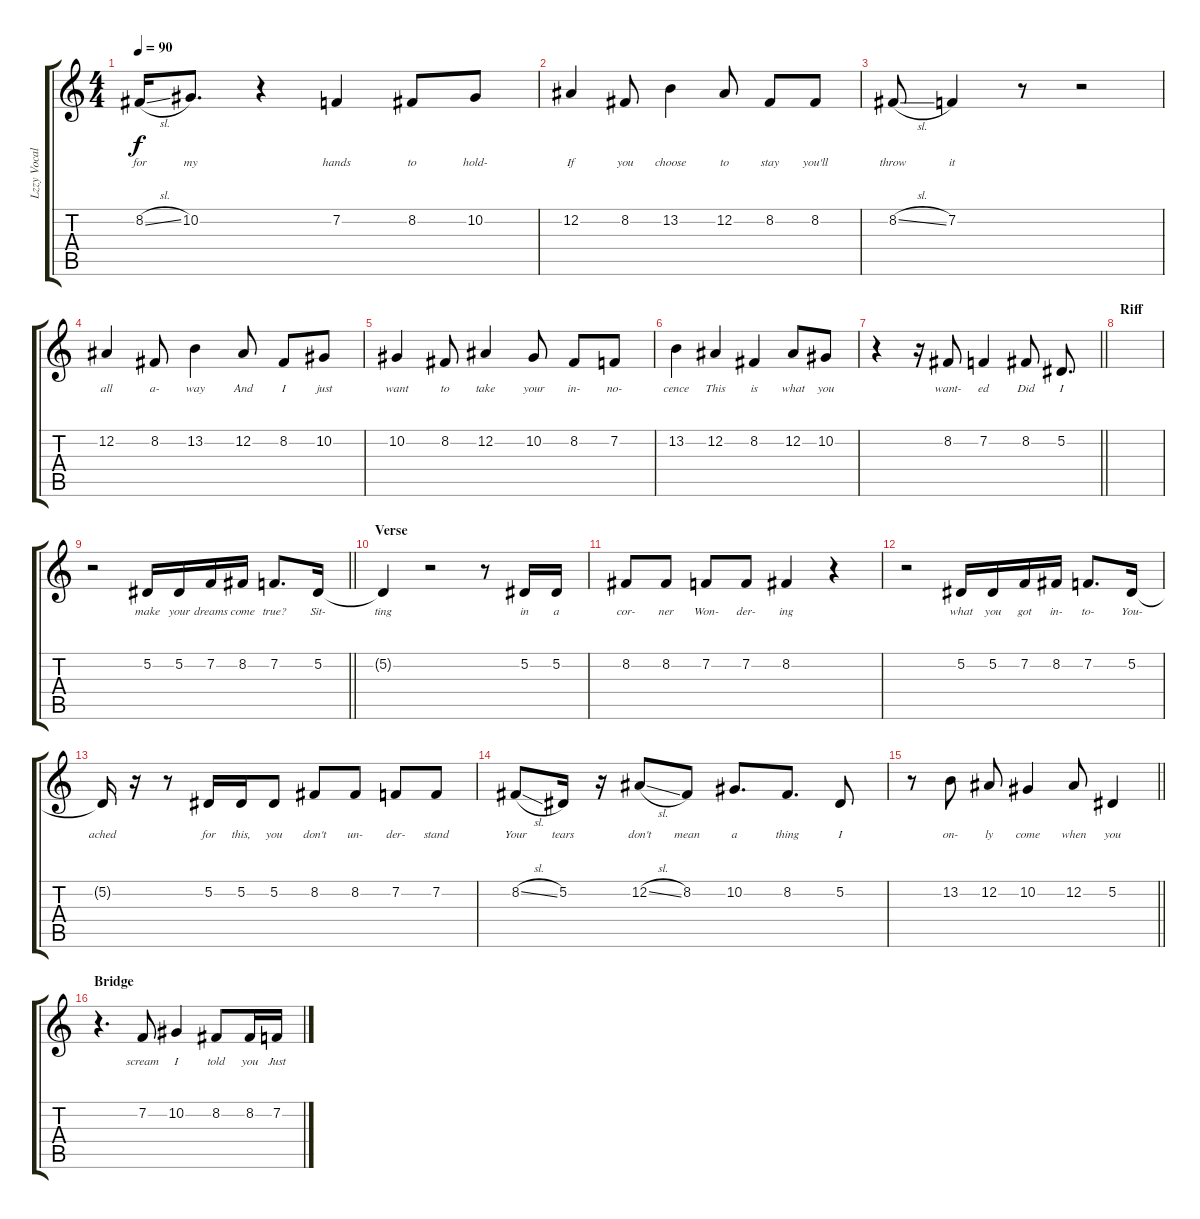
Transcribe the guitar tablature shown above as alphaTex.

\track ("Lzzy Vocals" "Lzzy Vocal") {instrument sopranosax}
\staff {score tabs}
\tuning (Eb4 Bb3 Gb3 Db3 Ab2 Db2) {hide}
\ts (4 4)
\tempo 90
\clef g2
\ks c
8.2{sl}.16{lyrics (0 "for") lyrics (1 "") lyrics (2 "") lyrics (3 "") lyrics (4 "") dy f} 10.2.8{d lyrics (0 "my") lyrics (1 "") lyrics (2 "") lyrics (3 "") lyrics (4 "")} r.4 7.2.4{lyrics (0 "hands") lyrics (1 "") lyrics (2 "") lyrics (3 "") lyrics (4 "")} 8.2.8{lyrics (0 "to") lyrics (1 "") lyrics (2 "") lyrics (3 "") lyrics (4 "")} 10.2.8{lyrics (0 "hold-") lyrics (1 "") lyrics (2 "") lyrics (3 "") lyrics (4 "")} |
12.2.4{lyrics (0 "If") lyrics (1 "") lyrics (2 "") lyrics (3 "") lyrics (4 "")} 8.2.8{lyrics (0 "you") lyrics (1 "") lyrics (2 "") lyrics (3 "") lyrics (4 "")} 13.2.4{lyrics (0 "choose") lyrics (1 "") lyrics (2 "") lyrics (3 "") lyrics (4 "")} 12.2.8{lyrics (0 "to") lyrics (1 "") lyrics (2 "") lyrics (3 "") lyrics (4 "")} 8.2.8{lyrics (0 "stay") lyrics (1 "") lyrics (2 "") lyrics (3 "") lyrics (4 "")} 8.2.8{lyrics (0 "you'll") lyrics (1 "") lyrics (2 "") lyrics (3 "") lyrics (4 "")} |
8.2{sl}.8{lyrics (0 "throw") lyrics (1 "") lyrics (2 "") lyrics (3 "") lyrics (4 "")} 7.2.4{lyrics (0 "it") lyrics (1 "") lyrics (2 "") lyrics (3 "") lyrics (4 "")} r.8 r.2 |
12.2.4{lyrics (0 "all") lyrics (1 "") lyrics (2 "") lyrics (3 "") lyrics (4 "")} 8.2.8{lyrics (0 "a-") lyrics (1 "") lyrics (2 "") lyrics (3 "") lyrics (4 "")} 13.2.4{lyrics (0 "way") lyrics (1 "") lyrics (2 "") lyrics (3 "") lyrics (4 "")} 12.2.8{lyrics (0 "And") lyrics (1 "") lyrics (2 "") lyrics (3 "") lyrics (4 "")} 8.2.8{lyrics (0 "I") lyrics (1 "") lyrics (2 "") lyrics (3 "") lyrics (4 "")} 10.2.8{lyrics (0 "just") lyrics (1 "") lyrics (2 "") lyrics (3 "") lyrics (4 "")} |
10.2.4{lyrics (0 "want") lyrics (1 "") lyrics (2 "") lyrics (3 "") lyrics (4 "")} 8.2.8{lyrics (0 "to") lyrics (1 "") lyrics (2 "") lyrics (3 "") lyrics (4 "")} 12.2.4{lyrics (0 "take") lyrics (1 "") lyrics (2 "") lyrics (3 "") lyrics (4 "")} 10.2.8{lyrics (0 "your") lyrics (1 "") lyrics (2 "") lyrics (3 "") lyrics (4 "")} 8.2.8{lyrics (0 "in-") lyrics (1 "") lyrics (2 "") lyrics (3 "") lyrics (4 "")} 7.2.8{lyrics (0 "no-") lyrics (1 "") lyrics (2 "") lyrics (3 "") lyrics (4 "")} |
13.2.4{lyrics (0 "cence") lyrics (1 "") lyrics (2 "") lyrics (3 "") lyrics (4 "")} 12.2.4{lyrics (0 "This") lyrics (1 "") lyrics (2 "") lyrics (3 "") lyrics (4 "")} 8.2.4{lyrics (0 "is") lyrics (1 "") lyrics (2 "") lyrics (3 "") lyrics (4 "")} 12.2.8{lyrics (0 "what") lyrics (1 "") lyrics (2 "") lyrics (3 "") lyrics (4 "")} 10.2.8{lyrics (0 "you") lyrics (1 "") lyrics (2 "") lyrics (3 "") lyrics (4 "")} |
\barLineRight lightlight
r.4 r.16 8.2.8{lyrics (0 "want-") lyrics (1 "") lyrics (2 "") lyrics (3 "") lyrics (4 "")} 7.2.4{lyrics (0 "ed") lyrics (1 "") lyrics (2 "") lyrics (3 "") lyrics (4 "")} 8.2.8{lyrics (0 "Did") lyrics (1 "") lyrics (2 "") lyrics (3 "") lyrics (4 "")} 5.2.8{d lyrics (0 "I") lyrics (1 "") lyrics (2 "") lyrics (3 "") lyrics (4 "")} |
\section ("" "Riff")
|
\barLineRight lightlight
r.2 5.2.16{lyrics (0 "make") lyrics (1 "") lyrics (2 "") lyrics (3 "") lyrics (4 "")} 5.2.16{lyrics (0 "your") lyrics (1 "") lyrics (2 "") lyrics (3 "") lyrics (4 "")} 7.2.16{lyrics (0 "dreams") lyrics (1 "") lyrics (2 "") lyrics (3 "") lyrics (4 "")} 8.2.16{lyrics (0 "come") lyrics (1 "") lyrics (2 "") lyrics (3 "") lyrics (4 "")} 7.2.8{d lyrics (0 "true?") lyrics (1 "") lyrics (2 "") lyrics (3 "") lyrics (4 "")} 5.2.16{lyrics (0 "Sit-") lyrics (1 "") lyrics (2 "") lyrics (3 "") lyrics (4 "")} |
\section ("" "Verse")
5.2{t}.4{lyrics (0 "ting") lyrics (1 "") lyrics (2 "") lyrics (3 "") lyrics (4 "")} r.2 r.8 5.2.16{lyrics (0 "in") lyrics (1 "") lyrics (2 "") lyrics (3 "") lyrics (4 "")} 5.2.16{lyrics (0 "a") lyrics (1 "") lyrics (2 "") lyrics (3 "") lyrics (4 "")} |
8.2.8{lyrics (0 "cor-") lyrics (1 "") lyrics (2 "") lyrics (3 "") lyrics (4 "")} 8.2.8{lyrics (0 "ner") lyrics (1 "") lyrics (2 "") lyrics (3 "") lyrics (4 "")} 7.2.8{lyrics (0 "Won-") lyrics (1 "") lyrics (2 "") lyrics (3 "") lyrics (4 "")} 7.2.8{lyrics (0 "der-") lyrics (1 "") lyrics (2 "") lyrics (3 "") lyrics (4 "")} 8.2.4{lyrics (0 "ing") lyrics (1 "") lyrics (2 "") lyrics (3 "") lyrics (4 "")} r.4 |
r.2 5.2.16{lyrics (0 "what") lyrics (1 "") lyrics (2 "") lyrics (3 "") lyrics (4 "")} 5.2.16{lyrics (0 "you") lyrics (1 "") lyrics (2 "") lyrics (3 "") lyrics (4 "")} 7.2.16{lyrics (0 "got") lyrics (1 "") lyrics (2 "") lyrics (3 "") lyrics (4 "")} 8.2.16{lyrics (0 "in-") lyrics (1 "") lyrics (2 "") lyrics (3 "") lyrics (4 "")} 7.2.8{d lyrics (0 "to-") lyrics (1 "") lyrics (2 "") lyrics (3 "") lyrics (4 "")} 5.2.16{lyrics (0 "You-") lyrics (1 "") lyrics (2 "") lyrics (3 "") lyrics (4 "")} |
5.2{t}.16{lyrics (0 "ached") lyrics (1 "") lyrics (2 "") lyrics (3 "") lyrics (4 "")} r.16 r.8 5.2.16{lyrics (0 "for") lyrics (1 "") lyrics (2 "") lyrics (3 "") lyrics (4 "")} 5.2.16{lyrics (0 "this,") lyrics (1 "") lyrics (2 "") lyrics (3 "") lyrics (4 "")} 5.2.8{lyrics (0 "you") lyrics (1 "") lyrics (2 "") lyrics (3 "") lyrics (4 "")} 8.2.8{lyrics (0 "don't") lyrics (1 "") lyrics (2 "") lyrics (3 "") lyrics (4 "")} 8.2.8{lyrics (0 "un-") lyrics (1 "") lyrics (2 "") lyrics (3 "") lyrics (4 "")} 7.2.8{lyrics (0 "der-") lyrics (1 "") lyrics (2 "") lyrics (3 "") lyrics (4 "")} 7.2.8{lyrics (0 "stand") lyrics (1 "") lyrics (2 "") lyrics (3 "") lyrics (4 "")} |
8.2{sl}.8{lyrics (0 "Your") lyrics (1 "") lyrics (2 "") lyrics (3 "") lyrics (4 "")} 5.2.16{lyrics (0 "tears") lyrics (1 "") lyrics (2 "") lyrics (3 "") lyrics (4 "")} r.16 12.2{sl}.8{lyrics (0 "don't") lyrics (1 "") lyrics (2 "") lyrics (3 "") lyrics (4 "")} 8.2.8{lyrics (0 "mean") lyrics (1 "") lyrics (2 "") lyrics (3 "") lyrics (4 "")} 10.2.8{d lyrics (0 "a") lyrics (1 "") lyrics (2 "") lyrics (3 "") lyrics (4 "")} 8.2.8{d lyrics (0 "thing") lyrics (1 "") lyrics (2 "") lyrics (3 "") lyrics (4 "")} 5.2.8{lyrics (0 "I") lyrics (1 "") lyrics (2 "") lyrics (3 "") lyrics (4 "")} |
\barLineRight lightlight
r.8 13.2.8{lyrics (0 "on-") lyrics (1 "") lyrics (2 "") lyrics (3 "") lyrics (4 "")} 12.2.8{lyrics (0 "ly") lyrics (1 "") lyrics (2 "") lyrics (3 "") lyrics (4 "")} 10.2.4{lyrics (0 "come") lyrics (1 "") lyrics (2 "") lyrics (3 "") lyrics (4 "")} 12.2.8{lyrics (0 "when") lyrics (1 "") lyrics (2 "") lyrics (3 "") lyrics (4 "")} 5.2.4{lyrics (0 "you") lyrics (1 "") lyrics (2 "") lyrics (3 "") lyrics (4 "")} |
\section ("" "Bridge")
r.4{d} 7.2.8{lyrics (0 "scream") lyrics (1 "") lyrics (2 "") lyrics (3 "") lyrics (4 "")} 10.2.4{lyrics (0 "I") lyrics (1 "") lyrics (2 "") lyrics (3 "") lyrics (4 "")} 8.2.8{lyrics (0 "told") lyrics (1 "") lyrics (2 "") lyrics (3 "") lyrics (4 "")} 8.2.16{lyrics (0 "you") lyrics (1 "") lyrics (2 "") lyrics (3 "") lyrics (4 "")} 7.2.16{lyrics (0 "Just") lyrics (1 "") lyrics (2 "") lyrics (3 "") lyrics (4 "")}
